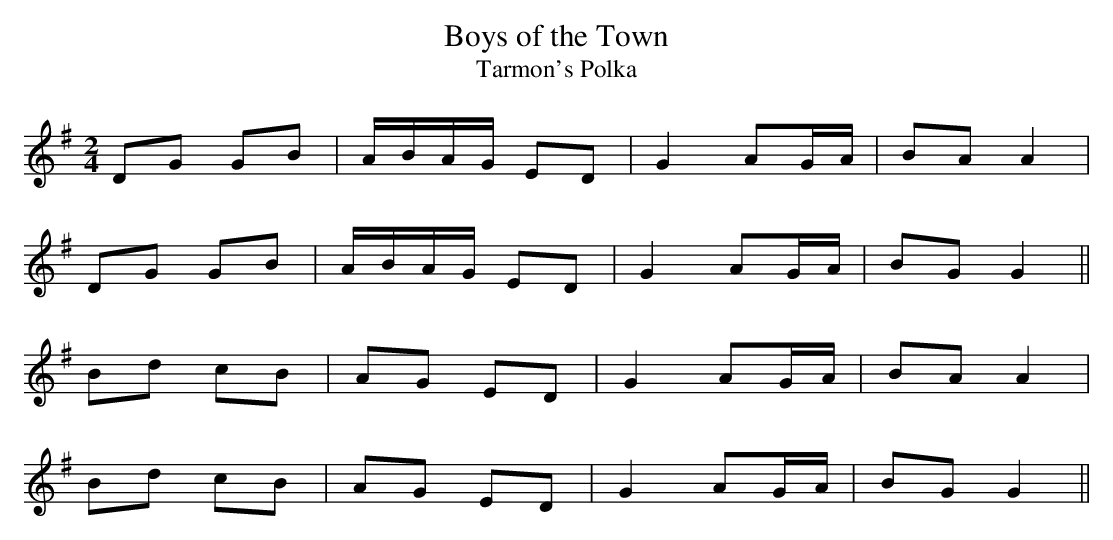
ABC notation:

X:1
T:Boys of the Town
T:Tarmon's Polka
M:2/4
L:1/8
K:G
DG GB | A/B/A/G/ ED | G2 AG/A/ | BA A2  |
DG GB | A/B/A/G/ ED | G2 AG/A/ | BG G2 ||
Bd cB | AG       ED | G2 AG/A/ | BA A2  |
Bd cB | AG       ED | G2 AG/A/ | BG G2 ||
